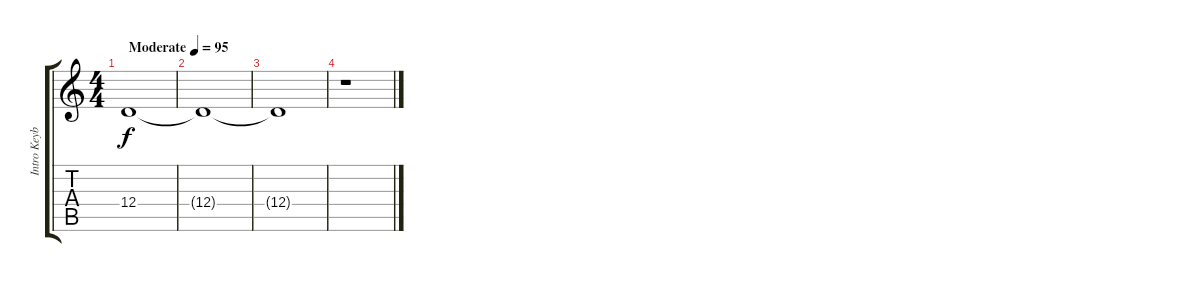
\track ("Intro Keyboard" "Intro Keyb") {instrument synthstrings1}
\staff {score tabs}
\tuning (E4 B3 G3 D3 A2 D2) {hide}
\ts (4 4)
\tempo (95 "Moderate")
\clef g2
\ks c
12.4.1{dy f instrument synthstrings1} |
12.4{t}.1 |
12.4{t}.1 |
r.1
